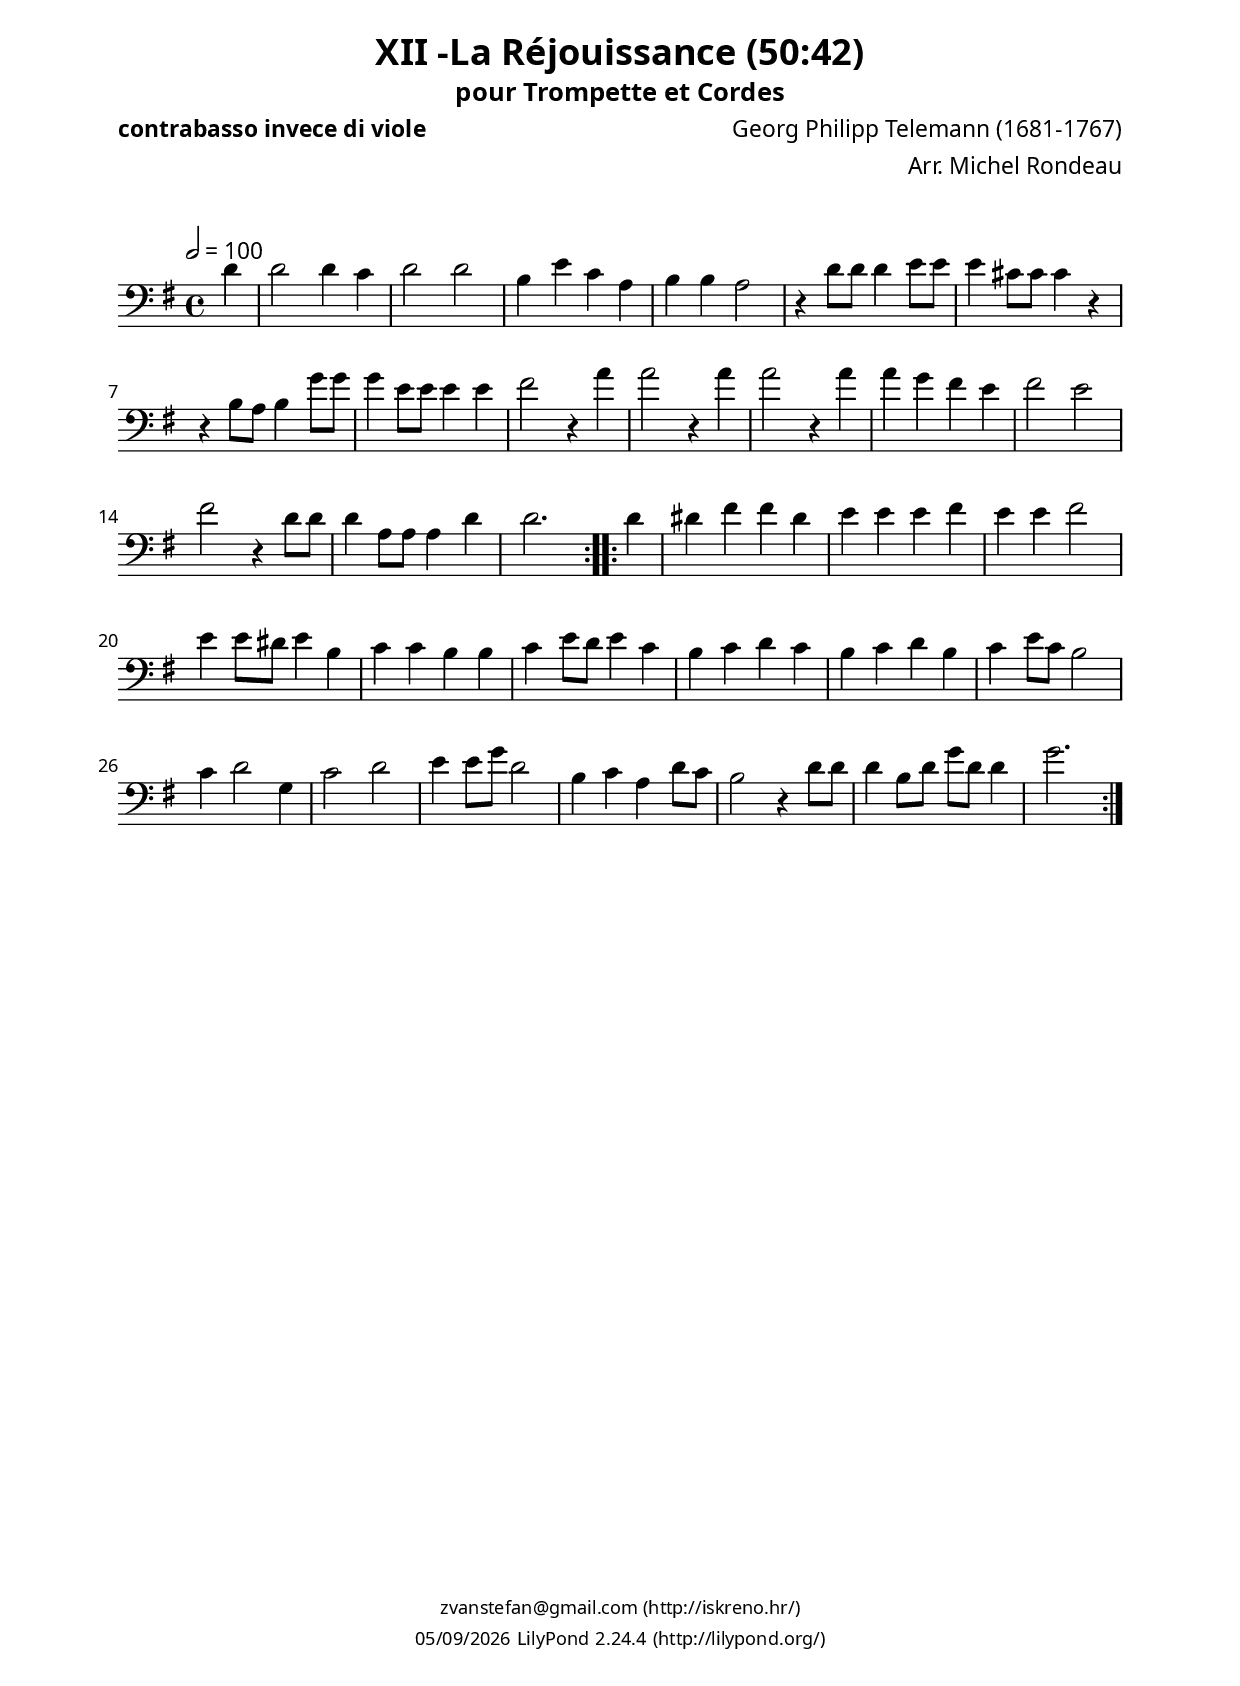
\include "deutsch.ly"

\header {
 title = "XII -La Réjouissance (50:42)"
   subtitle = "pour Trompette et Cordes"
   composer = "Georg Philipp Telemann (1681-1767)"
   arranger = "Arr. Michel Rondeau"
   poet = \markup { \bold "contrabasso invece di viole" }
}

\include "config.ly"

\relative c' {
  \key g \major
  \tempo 2 = 100
  \clef bass
  \partial 4
  d4 |
  d2 d4 c |
  d2 d |
  h4 e c a |
  h4 h a2 |
  r4 d8 d d4 e8 e |
  e4 cis8 cis cis4 r4 |
  r4 h8 a h4 g'8 g |
  g4 e8 e e4 e |
  fis2 r4 a |
  a2 r4 a4 |
  a2 r4 a4 |
  a4 g fis e |
  fis2 e |
  fis2 r4 d8 d |
  d4 a8 a a4 d4 |
  d2. \bar ":|:" d4 |
  dis4 fis fis dis |
  e4 e e fis |
  e e fis2 |
  e4 e8 dis e4 h |
  c4 c h h |
  c4 e8 d e4 c |
  h4 c d c |
  h c d h |
  c4 e8 c h2 |
  c4 d2 g,4 |
  c2 d|
  e4 e8 g d2 |
  h4 c a d8 c |
  h2 r4 d8 d |
  d4 h8 d g d d4 |
  g2. \bar ":|"
  
}